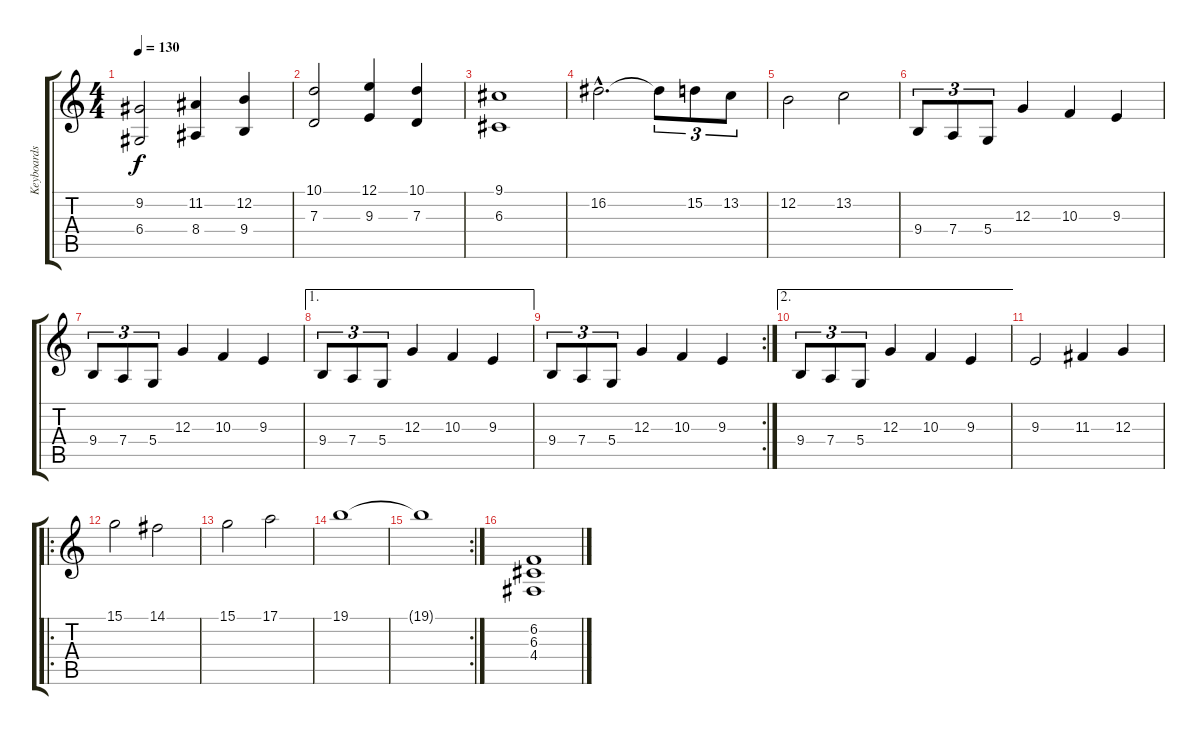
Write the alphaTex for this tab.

\track ("Keyboards" "Keyboards") {instrument synthstrings1}
\staff {score tabs}
\tuning (E4 B3 G3 D3 A2 E2) {hide}
\ts (4 4)
\tempo 130
\clef g2
\ks c
(9.2 6.4).2{dy f} (11.2 8.4).4 (12.2 9.4).4 |
(10.1 7.3).2 (12.1 9.3).4 (10.1 7.3).4 |
(9.1 6.3).1 |
16.2{hac}.2{d volume 12 balance 5 instrument brasssection} 16.2{t}.8{tu (3 2)} 15.2.8{tu (3 2)} 13.2.8{tu (3 2)} |
12.2.2 13.2.2 |
9.4.8{tu (3 2) volume 16 balance 8 instrument synthstrings1} 7.4.8{tu (3 2)} 5.4.8{tu (3 2)} 12.3.4 10.3.4 9.3.4 |
9.4.8{tu (3 2)} 7.4.8{tu (3 2)} 5.4.8{tu (3 2)} 12.3.4 10.3.4 9.3.4 |
\ae 1
9.4.8{tu (3 2)} 7.4.8{tu (3 2)} 5.4.8{tu (3 2)} 12.3.4 10.3.4 9.3.4 |
\rc 2
9.4.8{tu (3 2)} 7.4.8{tu (3 2)} 5.4.8{tu (3 2)} 12.3.4 10.3.4 9.3.4 |
\ae 2
9.4.8{tu (3 2)} 7.4.8{tu (3 2)} 5.4.8{tu (3 2)} 12.3.4 10.3.4 9.3.4 |
9.3.2 11.3.4 12.3.4 |
\ro
15.1.2 14.1.2 |
15.1.2 17.1.2 |
19.1.1 |
\rc 2
19.1{t}.1 |
(6.2 6.3 4.4).1
